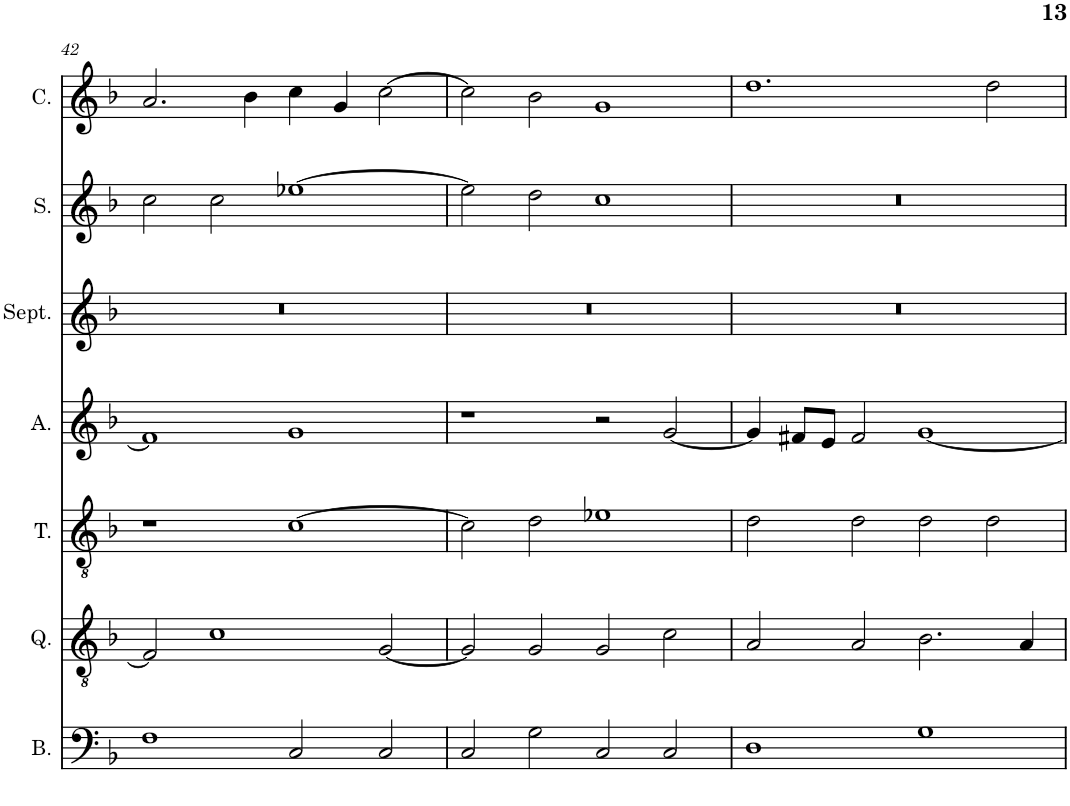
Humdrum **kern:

**kern	**kern	**kern	**kern	**kern	**kern	**kern
*part7	*part6	*part5	*part4	*part3	*part2	*part1
*staff7	*staff6	*staff5	*staff4	*staff3	*staff2	*staff1
*I"Bassus	*I"Quintus	*I"Tenor	*I"Altus	*I"Septimus	*I"Sextus	*I"Cantus
*I'B.	*I'Q.	*I'T.	*I'A.	*I'Sept.	*I'S.	*I'C.
!!LO:PB:g=z
*clefF4	*clefGv2	*clefGv2	*clefG2	*clefG2	*clefG2	*clefG2
*k[b-]	*k[b-]	*k[b-]	*k[b-]	*k[b-]	*k[b-]	*k[b-]
*F:	*F:	*F:	*F:	*F:	*F:	*F:
*M4/2	*M4/2	*M4/2	*M4/2	*M4/2	*M4/2	*M4/2
=42	=42	=42	=42	=42	=42	=42
1F	2F/]	1r	1f]	0r	2cc\	2.a/
.	1c	.	.	.	2cc\	.
.	.	.	.	.	.	4b-\
2C/	.	[1c	1g	.	[1ee-X	4cc\
.	.	.	.	.	.	4g/
2C/	[2G/	.	.	.	.	[2cc\
=43	=43	=43	=43	=43	=43	=43
2C/	2G/]	2c\]	1r	0r	2ee-\]	2cc\]
2G\	2G/	2d\	.	.	2dd\	2b-\
2C/	2G/	1e-X	2r	.	1cc	1g
2C/	2c\	.	[2g/	.	.	.
=44	=44	=44	=44	=44	=44	=44
1D	2A/	2d\	4g/]	0r	0r	1.dd
.	.	.	8f#X/L	.	.	.
.	.	.	8e/J	.	.	.
.	2A/	2d\	2f#/	.	.	.
1G	2.B-\	2d\	[1g	.	.	.
.	.	2d\	.	.	.	2dd\
.	4A/	.	.	.	.	.
=	=	=	=	=	=	=
*-	*-	*-	*-	*-	*-	*-
